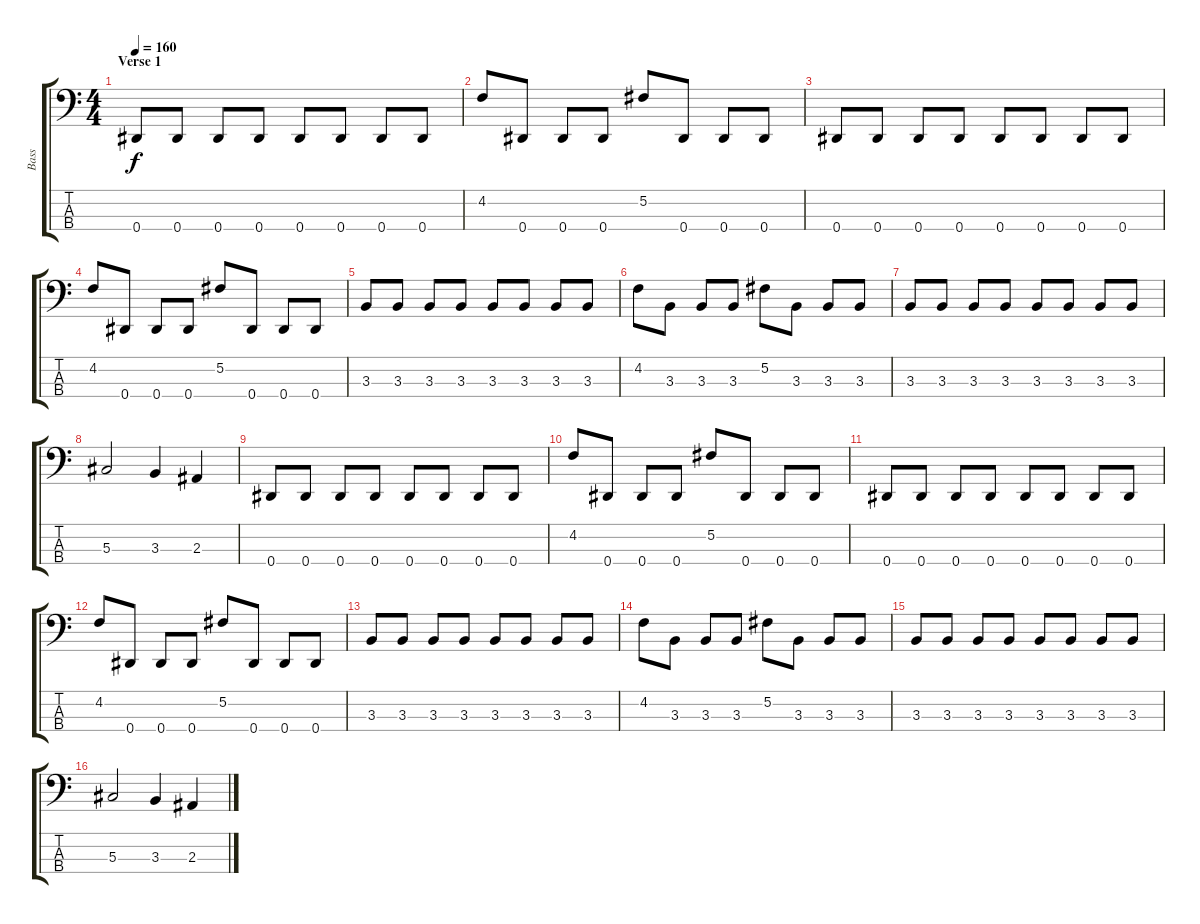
\track ("Bass" "Bass") {instrument electricbassfinger}
\staff {score tabs}
\tuning (Gb2 Db2 Ab1 Eb1) {hide}
\ts (4 4)
\section ("" "Verse 1")
\tempo 160
\clef f4
\ks c
0.4.8{dy f} 0.4.8 0.4.8 0.4.8 0.4.8 0.4.8 0.4.8 0.4.8 |
4.2.8 0.4.8 0.4.8 0.4.8 5.2.8 0.4.8 0.4.8 0.4.8 |
0.4.8 0.4.8 0.4.8 0.4.8 0.4.8 0.4.8 0.4.8 0.4.8 |
4.2.8 0.4.8 0.4.8 0.4.8 5.2.8 0.4.8 0.4.8 0.4.8 |
3.3.8 3.3.8 3.3.8 3.3.8 3.3.8 3.3.8 3.3.8 3.3.8 |
4.2.8 3.3.8 3.3.8 3.3.8 5.2.8 3.3.8 3.3.8 3.3.8 |
3.3.8 3.3.8 3.3.8 3.3.8 3.3.8 3.3.8 3.3.8 3.3.8 |
5.3.2 3.3.4 2.3.4 |
0.4.8 0.4.8 0.4.8 0.4.8 0.4.8 0.4.8 0.4.8 0.4.8 |
4.2.8 0.4.8 0.4.8 0.4.8 5.2.8 0.4.8 0.4.8 0.4.8 |
0.4.8 0.4.8 0.4.8 0.4.8 0.4.8 0.4.8 0.4.8 0.4.8 |
4.2.8 0.4.8 0.4.8 0.4.8 5.2.8 0.4.8 0.4.8 0.4.8 |
3.3.8 3.3.8 3.3.8 3.3.8 3.3.8 3.3.8 3.3.8 3.3.8 |
4.2.8 3.3.8 3.3.8 3.3.8 5.2.8 3.3.8 3.3.8 3.3.8 |
3.3.8 3.3.8 3.3.8 3.3.8 3.3.8 3.3.8 3.3.8 3.3.8 |
5.3.2 3.3.4 2.3.4
